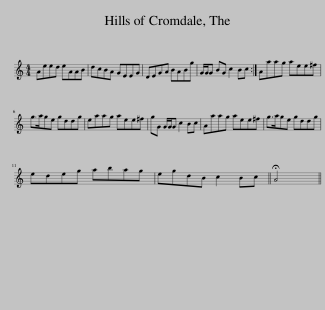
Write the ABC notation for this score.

X:1
L:1/8
M:4/4
I:linebreak $
K:C
V:1 treble
V:1
 Aeed eAAB | dcBA GEEG | DEGA BABg | G/G/G BG c2 Bc :| Aaag aee^f |$ %5
 g>age gddg | eaag aee^f | gG G/G/G c2 Bc | Aaag aee^f | g>age gddg |$ %10
 edeg abag | egdB c2 Bc || !fermata!A4 || %13
